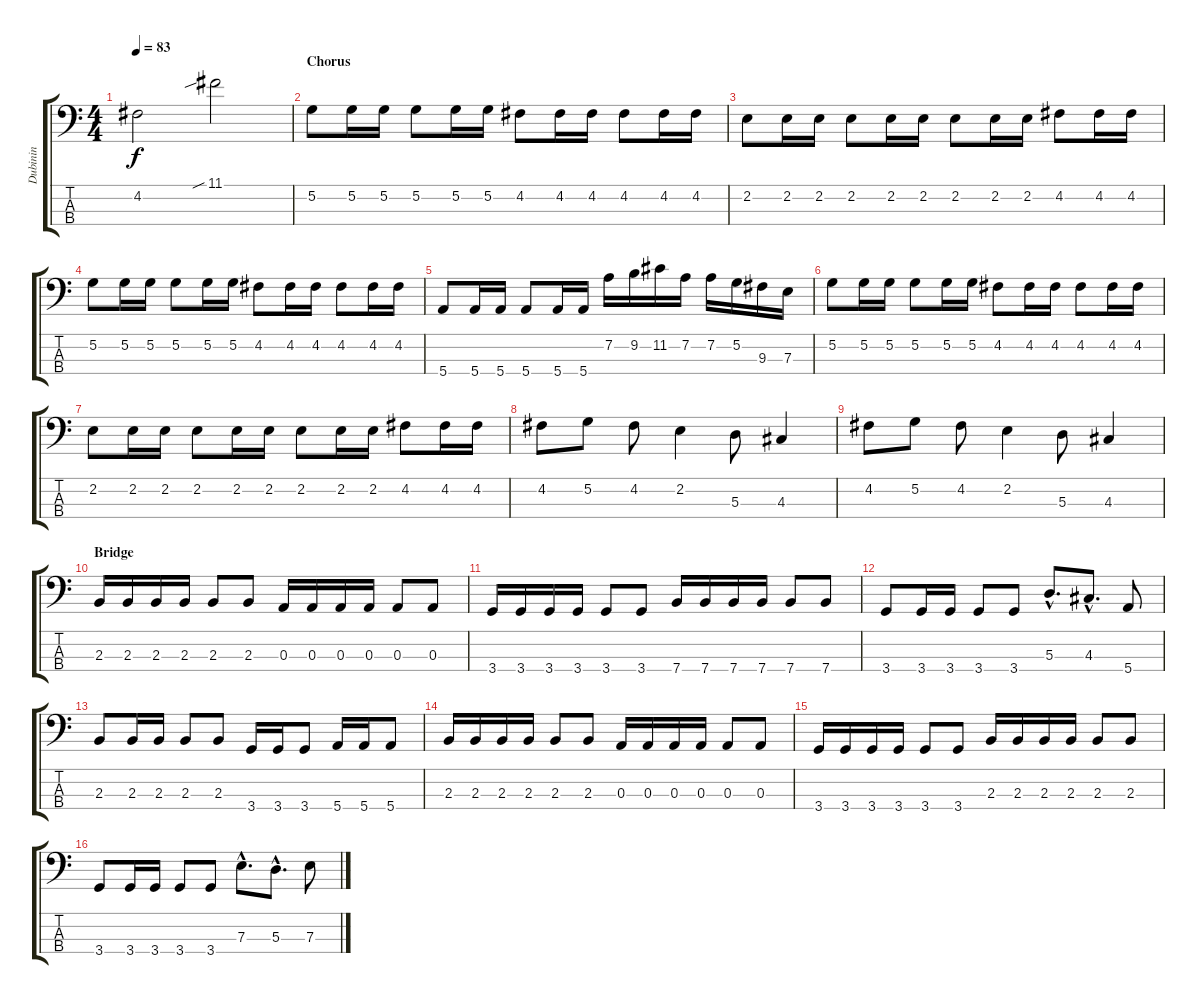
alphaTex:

\track ("Dubinin" "Dubinin") {instrument electricbassfinger}
\staff {score tabs}
\tuning (G2 D2 A1 E1) {hide}
\ts (4 4)
\tempo 83
\clef f4
\ks c
4.2.2{dy f} 11.1{sib}.2 |
\section ("" "Chorus")
5.2.8 5.2.16 5.2.16 5.2.8 5.2.16 5.2.16 4.2.8 4.2.16 4.2.16 4.2.8 4.2.16 4.2.16 |
2.2.8 2.2.16 2.2.16 2.2.8 2.2.16 2.2.16 2.2.8 2.2.16 2.2.16 4.2.8 4.2.16 4.2.16 |
5.2.8 5.2.16 5.2.16 5.2.8 5.2.16 5.2.16 4.2.8 4.2.16 4.2.16 4.2.8 4.2.16 4.2.16 |
5.4.8 5.4.16 5.4.16 5.4.8 5.4.16 5.4.16 7.2.16 9.2.16 11.2.16 7.2.16 7.2.16 5.2.16 9.3.16 7.3.16 |
5.2.8 5.2.16 5.2.16 5.2.8 5.2.16 5.2.16 4.2.8 4.2.16 4.2.16 4.2.8 4.2.16 4.2.16 |
2.2.8 2.2.16 2.2.16 2.2.8 2.2.16 2.2.16 2.2.8 2.2.16 2.2.16 4.2.8 4.2.16 4.2.16 |
4.2.8 5.2.8 4.2.8 2.2.4 5.3.8 4.3.4 |
4.2.8 5.2.8 4.2.8 2.2.4 5.3.8 4.3.4 |
\section ("" "Bridge")
2.3.16 2.3.16 2.3.16 2.3.16 2.3.8 2.3.8 0.3.16 0.3.16 0.3.16 0.3.16 0.3.8 0.3.8 |
3.4.16 3.4.16 3.4.16 3.4.16 3.4.8 3.4.8 7.4.16 7.4.16 7.4.16 7.4.16 7.4.8 7.4.8 |
3.4.8 3.4.16 3.4.16 3.4.8 3.4.8 5.3{hac}.8{d} 4.3{hac}.8{d} 5.4.8 |
2.3.8 2.3.16 2.3.16 2.3.8 2.3.8 3.4.16 3.4.16 3.4.8 5.4.16 5.4.16 5.4.8 |
2.3.16 2.3.16 2.3.16 2.3.16 2.3.8 2.3.8 0.3.16 0.3.16 0.3.16 0.3.16 0.3.8 0.3.8 |
3.4.16 3.4.16 3.4.16 3.4.16 3.4.8 3.4.8 2.3.16 2.3.16 2.3.16 2.3.16 2.3.8 2.3.8 |
3.4.8 3.4.16 3.4.16 3.4.8 3.4.8 7.3{hac}.8{d} 5.3{hac}.8{d} 7.3.8
